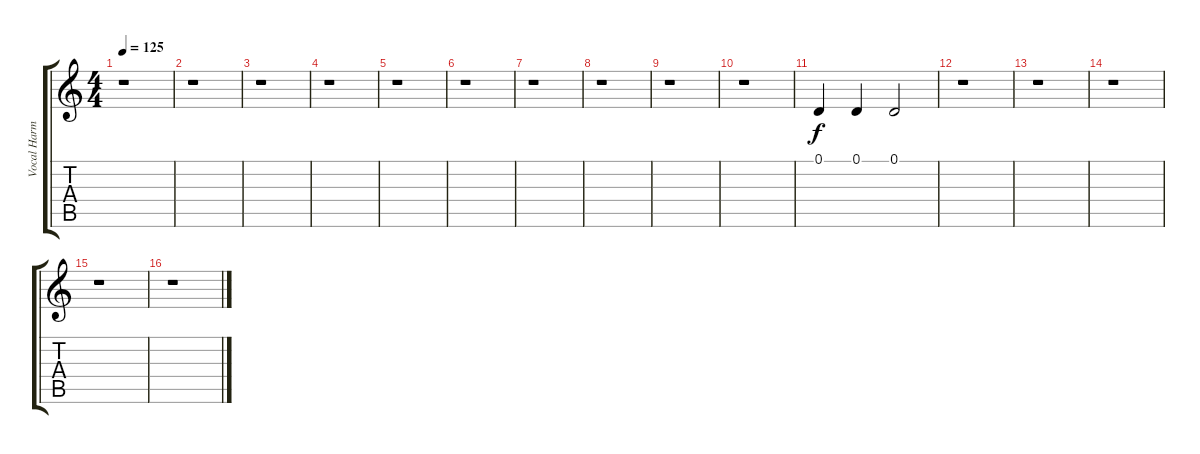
\track ("Vocal Harmonies" "Vocal Harm") {instrument clarinet}
\staff {score tabs}
\tuning (D4 A3 F3 C3 G2 D2) {hide}
\ts (4 4)
\tempo 125
\clef g2
\ks c
r.1{dy mp} |
r.1 |
r.1 |
r.1 |
r.1 |
r.1 |
r.1 |
r.1 |
r.1 |
r.1 |
0.1.4{dy f} 0.1.4 0.1.2 |
r.1 |
r.1 |
r.1 |
r.1 |
r.1
